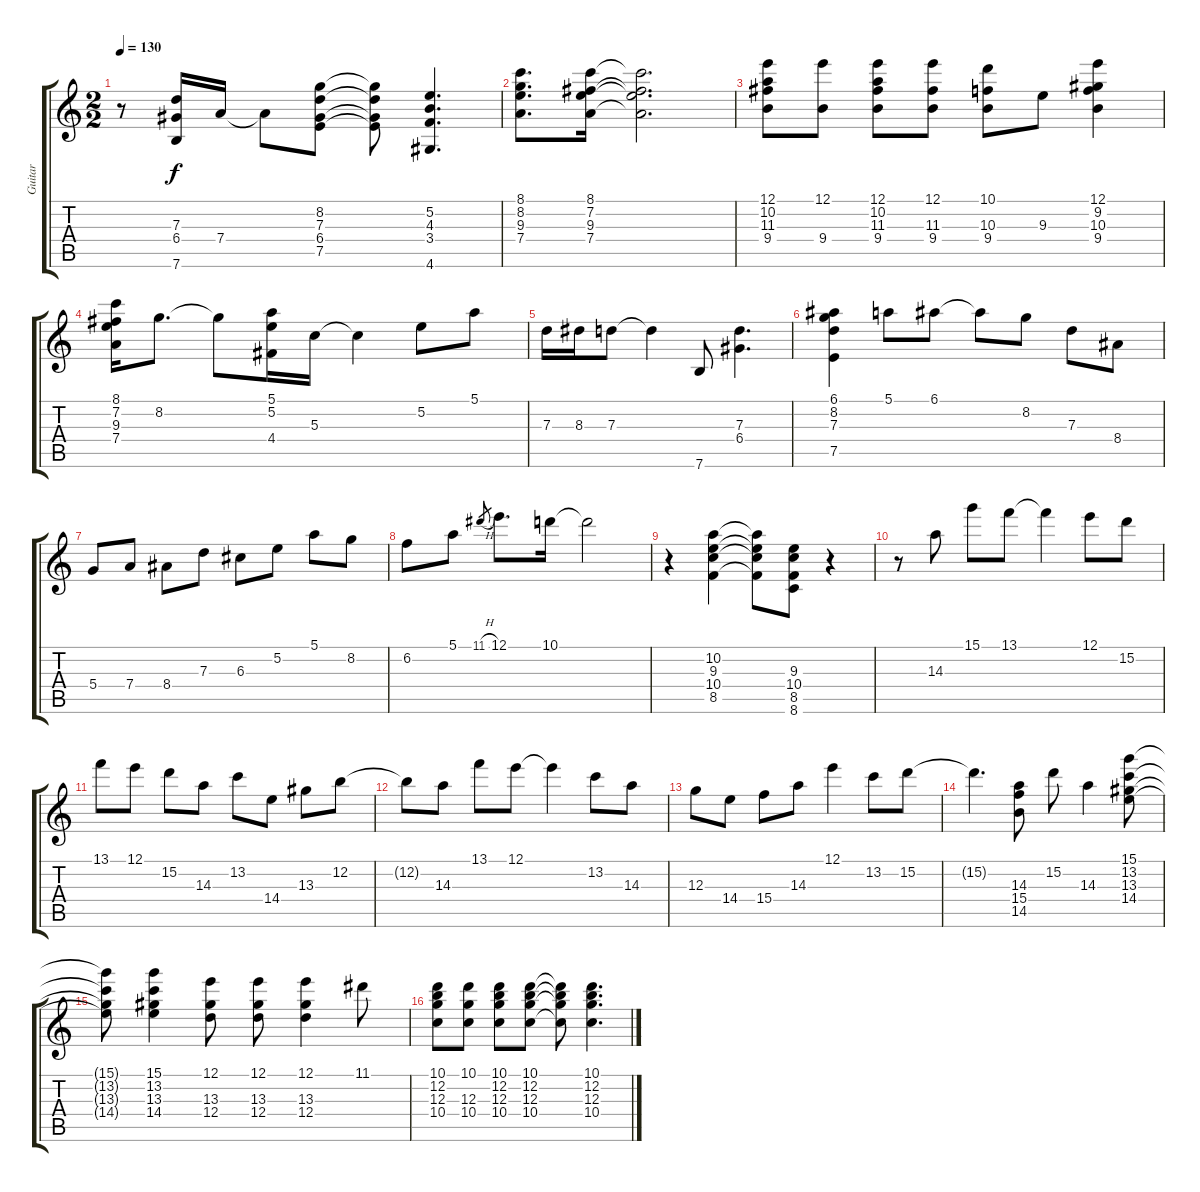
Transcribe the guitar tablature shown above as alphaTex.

\track ("Guitar" "Guitar") {instrument acousticguitarsteel}
\staff {score tabs}
\tuning (E4 B3 G3 D3 A2 E2) {hide}
\ts (2 2)
\tempo 130
\clef g2
\ks c
r.8{dy f} (7.3 6.4 7.6).16 7.4.16 7.4{t}.8 (8.2 7.3 6.4 7.5).8 (8.2{t} 7.3{t} 6.4{t} 7.5{t}).8 (5.2 4.3 3.4 4.6).4{d} |
(8.1 8.2 9.3 7.4).8{d} (8.1 7.2 9.3 7.4).16 (8.1{t} 7.2{t} 9.3{t} 7.4{t}).2{d} |
(12.1 10.2 11.3 9.4).8 (12.1 9.4).8 (12.1 10.2 11.3 9.4).8 (12.1 11.3 9.4).8 (10.1 10.3 9.4).8 9.3.8 (12.1 9.2 10.3 9.4).4 |
(8.1 7.2 9.3 7.4).16 8.2.8{d} 8.2{t}.8 (5.1 5.2 4.4).16 5.3.16 5.3{t}.4 5.2.8 5.1.8 |
7.3.16 8.3.16 7.3.8 7.3{t}.4 7.6.8 (7.3 6.4).4{d} |
(6.1 8.2 7.3 7.5).4 5.1.8 6.1.8 6.1{t}.8 8.2.8 7.3.8 8.4.8 |
5.4.8 7.4.8 8.4.8 7.3.8 6.3.8 5.2.8 5.1.8 8.2.8 |
6.2.8 5.1.8 11.1{h}.8{gr} 12.1.8{d} 10.1.16 10.1{t}.2 |
r.4 (10.2 9.3 10.4 8.5).4 (10.2{t} 9.3{t} 10.4{t} 8.5{t}).8 (9.3 10.4 8.5 8.6).8 r.4 |
r.8 14.3.8 15.1.8 13.1.8 13.1{t}.4 12.1.8 15.2.8 |
13.1.8 12.1.8 15.2.8 14.3.8 13.2.8 14.4.8 13.3.8 12.2.8 |
12.2{t}.8 14.3.8 13.1.8 12.1.8 12.1{t}.4 13.2.8 14.3.8 |
12.3.8 14.4.8 15.4.8 14.3.8 12.1.4 13.2.8 15.2.8 |
15.2{t}.4{d} (14.3 15.4 14.5).8 15.2.8 14.3.4 (15.1 13.2 13.3 14.4).8 |
(15.1{t} 13.2{t} 13.3{t} 14.4{t}).8 (15.1 13.2 13.3 14.4).4 (12.1 13.3 12.4).8 (12.1 13.3 12.4).8 (12.1 13.3 12.4).4 11.1.8 |
(10.1 12.2 12.3 10.4).8 (10.1 12.3 10.4).8 (10.1 12.2 12.3 10.4).8 (10.1 12.2 12.3 10.4).8 (10.1{t} 12.2{t} 12.3{t} 10.4{t}).8 (10.1 12.2 12.3 10.4).4{d}
